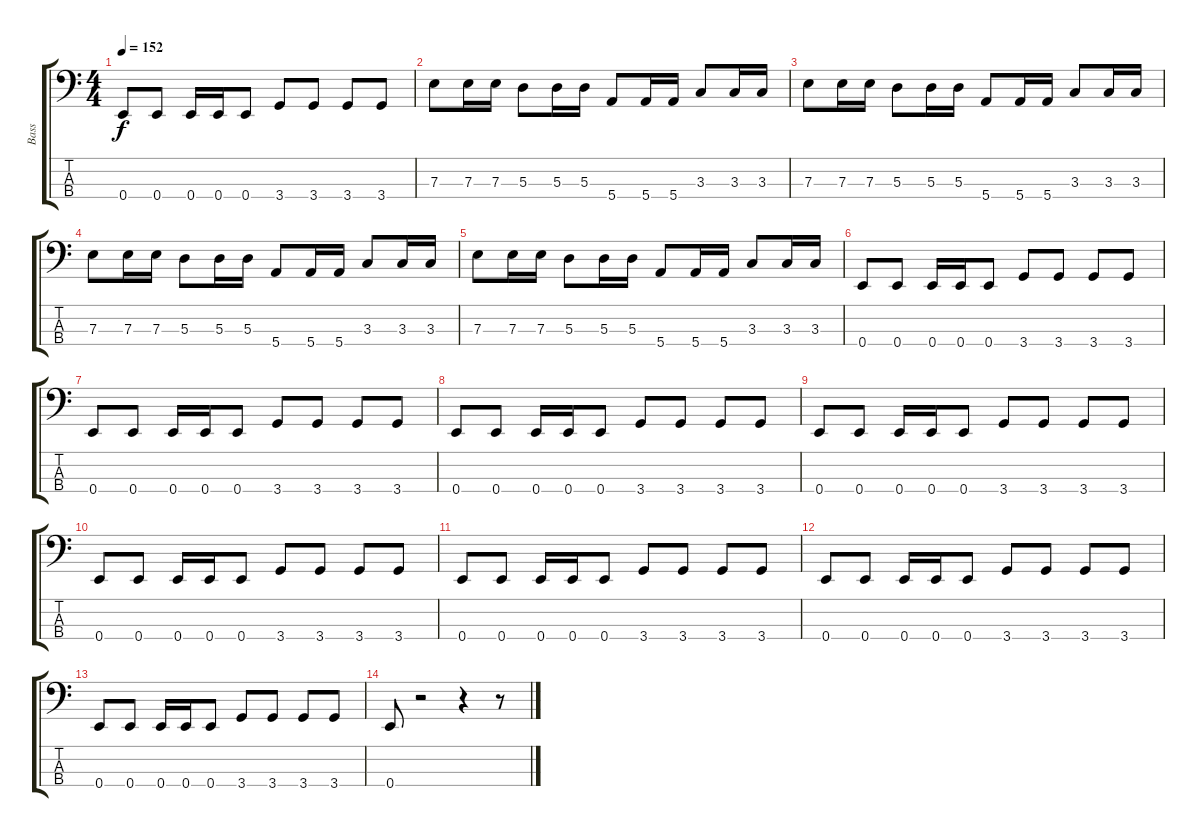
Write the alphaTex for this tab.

\track ("Bass" "Bass") {instrument electricbasspick}
\staff {score tabs}
\tuning (G2 D2 A1 E1) {hide}
\ts (4 4)
\tempo 152
\clef f4
\ks c
0.4.8{dy f} 0.4.8 0.4.16 0.4.16 0.4.8 3.4.8 3.4.8 3.4.8 3.4.8 |
7.3.8 7.3.16 7.3.16 5.3.8 5.3.16 5.3.16 5.4.8 5.4.16 5.4.16 3.3.8 3.3.16 3.3.16 |
7.3.8 7.3.16 7.3.16 5.3.8 5.3.16 5.3.16 5.4.8 5.4.16 5.4.16 3.3.8 3.3.16 3.3.16 |
7.3.8 7.3.16 7.3.16 5.3.8 5.3.16 5.3.16 5.4.8 5.4.16 5.4.16 3.3.8 3.3.16 3.3.16 |
7.3.8 7.3.16 7.3.16 5.3.8 5.3.16 5.3.16 5.4.8 5.4.16 5.4.16 3.3.8 3.3.16 3.3.16 |
0.4.8 0.4.8 0.4.16 0.4.16 0.4.8 3.4.8 3.4.8 3.4.8 3.4.8 |
0.4.8 0.4.8 0.4.16 0.4.16 0.4.8 3.4.8 3.4.8 3.4.8 3.4.8 |
0.4.8 0.4.8 0.4.16 0.4.16 0.4.8 3.4.8 3.4.8 3.4.8 3.4.8 |
0.4.8 0.4.8 0.4.16 0.4.16 0.4.8 3.4.8 3.4.8 3.4.8 3.4.8 |
0.4.8 0.4.8 0.4.16 0.4.16 0.4.8 3.4.8 3.4.8 3.4.8 3.4.8 |
0.4.8 0.4.8 0.4.16 0.4.16 0.4.8 3.4.8 3.4.8 3.4.8 3.4.8 |
0.4.8 0.4.8 0.4.16 0.4.16 0.4.8 3.4.8 3.4.8 3.4.8 3.4.8 |
0.4.8 0.4.8 0.4.16 0.4.16 0.4.8 3.4.8 3.4.8 3.4.8 3.4.8 |
0.4.8 r.2 r.4 r.8
